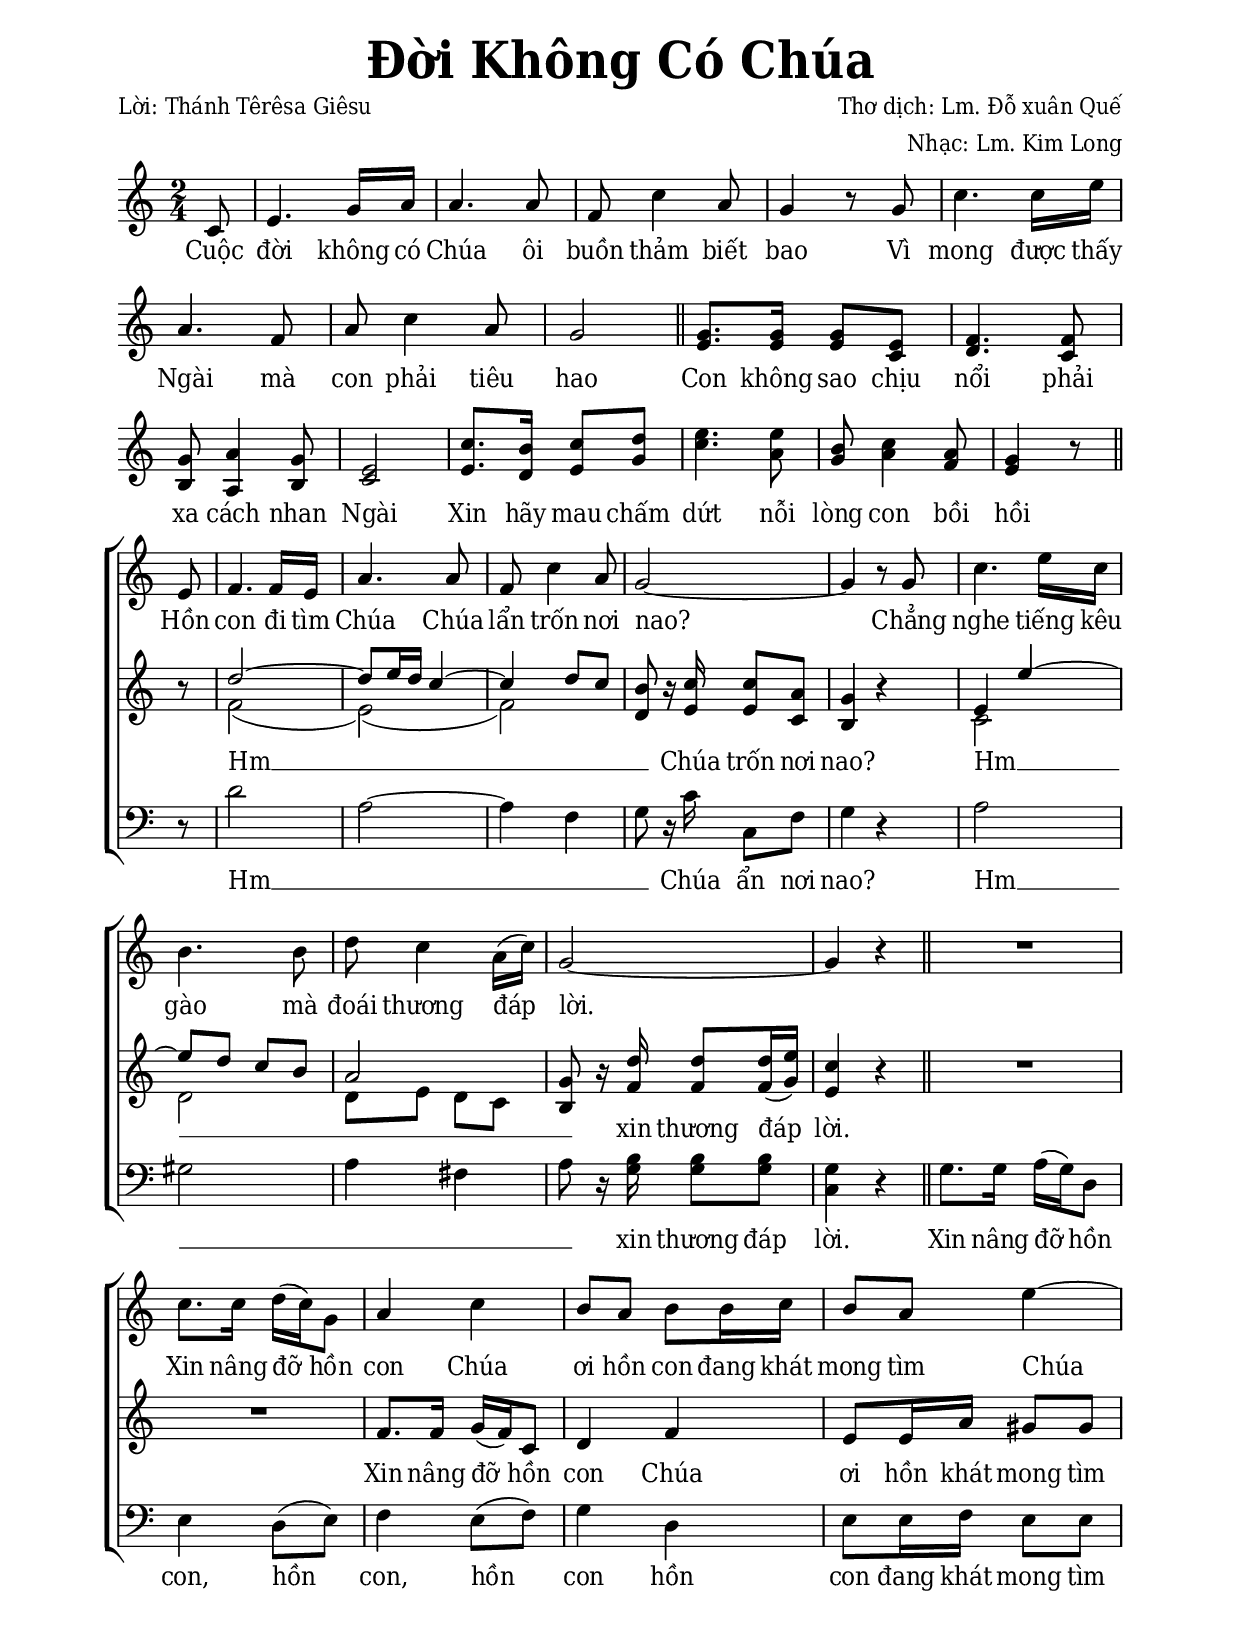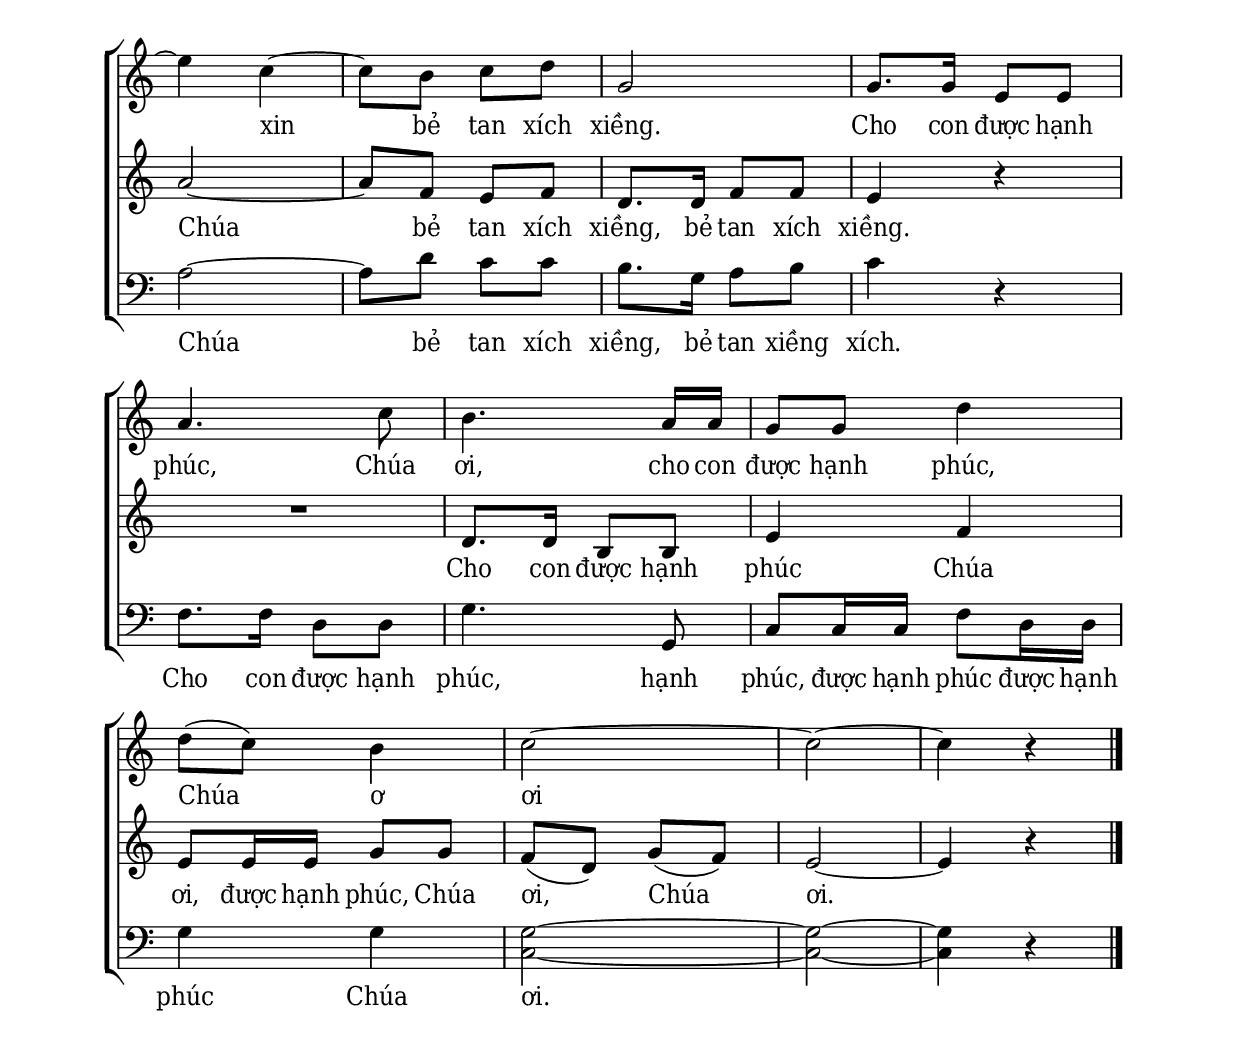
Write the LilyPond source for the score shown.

% Cài đặt chung
\version "2.22.1"
\include "english.ly"

\header {
  title = \markup { \fontsize #3 "Đời Không Có Chúa" }
  poet = "Lời: Thánh Têrêsa Giêsu"
  composer = "Thơ dịch: Lm. Đỗ xuân Quế"
  arranger = "Nhạc: Lm. Kim Long"
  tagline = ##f
}

% Nhạc
nhacDiepKhucSop = \relative c' {
  \autoPageBreaksOff
  \partial 8 c8 |
  e4. g16 a |
  a4. a8 |
  f c'4 a8 |
  g4 r8 g |
  c4. c16 e |
  a,4. f8 |
  a c4 a8 |
  g2 \bar "||"
  <<
    {
      g8. g16 g8 e |
      f4. f8 |
      g a4 g8 |
      e2 |
      c'8. b16 c8 d |
      e4. e8 |
      b8 c4 a8 |
      g4
    }
    {
      e8. e16 e8 c |
      d4. c8 |
      b a4 b8 |
      c2 |
      e8. d16 e8 g |
      c4. a8 |
      g a4 f8 |
      e4
    }
  >>
  r8 \bar "||" \break
  
  \partial 8 e8 |
  f4. f16 e |
  a4. a8 |
  f c'4 a8 |
  g2 ~ |
  g4 r8 g |
  c4. e16 c |
  b4. b8 |
  d c4 a16 (c) |
  g2 ~ |
  g4 r \bar "||"
  R2
  c8. c16 d16 (c) g8 |
  a4 c |
  b8 a b b16 c |
  b8 a e'4 ~ | \pageBreak
  e c ~ |
  c8 b c d |  
  g,2 |
  g8. g16 e8 e |
  a4. c8 |
  b4. a16 a |
  g8 g d'4 |
  d8 (c) b4 |
  c2 ~ |
  c ~ |
  c4 r \bar "|."
}

nhacDiepKhucAlto = \relative c'' {
  r8
  R2*15
  r4.
  r8
  <<
    {
      \voiceOne
      d2 ~ |
      d8 e16 d c4 ~ |
      c d8 c
    }
    \new Voice = "splitpart" {
      \voiceTwo
      f,2 ( |
      e) ( |
      f)
    }
  >>
  \oneVoice
  <<
    {
      b8 r16 c c8 a |
      g4 r |
    }
    {
      d8 r16 e e8 c |
      b4 r
    }
  >>
  <<
    {
      \voiceOne
      e4 e' ~ |
      e8 d c b |
      a2 |
    }
    \new Voice = "splitpart" {
      \voiceTwo
      c,2 |
      d |
      d8 e d c
    }
  >>
  \oneVoice
  <g' b,>8 r16
  \once \override NoteColumn.X-offset = 0.5 <>
  <<
    {
      d' d8 d16 (e) |
      c4 r |
    }
    {
      f,16 f8 f16 (g) |
      e4 r
    }
  >>
  R2*2
  f8. f16 g (f) c8 |
  d4 f |
  e8 e16 a gs8 gs |
  a2 ~ |
  a8 f e f |
  d8. d16 f8 f |
  e4 r |
  R2
  d8. d16 b8 b |
  e4 f |
  e8 e16 e g8 g |
  f (d) g (f) |
  e2 ~ |
  e4 r
}

nhacDiepKhucBas = \relative c' {
  r8
  R2*15
  r4.
  r8
  d2 |
  a ~ |
  a4 f |
  g8 r16 c c,8 f |
  g4 r |
  a2 |
  gs |
  a4 fs |
  a8 r16
  \once \override NoteColumn.X-offset = 0.5 <>
  <b g> <b g>8 <b g> |
  <g c,>4 r |
  g8. g16 a (g) d8 |
  e4 d8 (e) |
  f4 e8 (f) |
  g4 d |
  e8 e16 f e8 e |
  a2 ~ |
  a8 d c c |
  b8. g16 a8 b |
  c4 r |
  f,8. f16 d8 d |
  g4. g,8 |
  c c16 c f8 d16 d |
  g4 g |
  <g c,>2 ~ |
  <g c,> ~ |
  <g c,>4 r
}

% Lời
loiDiepKhucSop = \lyricmode {
  Cuộc đời không có Chúa ôi buồn thảm biết bao
  Vì mong được thấy Ngài mà con phải tiêu hao
  Con không sao chịu nổi phải xa cách nhan Ngài
  Xin hãy mau chấm dứt nỗi lòng con bồi hồi
  Hồn con đi tìm Chúa Chúa lẩn trốn nơi nao?
  Chẳng nghe tiếng kêu gào mà đoái thương đáp lời.
  Xin nâng đỡ hồn con Chúa ơi
  hồn con đang khát mong tìm Chúa
  xin bẻ tan xích xiềng.
  Cho con được hạnh phúc, Chúa ơi,
  cho con được hạnh phúc, Chúa ơ ơi
}

loiDiepKhucAlto = \lyricmode {
  Hm __ \repeat unfold 6 { _ }
  Chúa trốn nơi nao?
  Hm __ \repeat unfold 6 { _ }
  xin thương đáp lời.
  Xin nâng đỡ hồn con Chúa ơi
  hồn khát mong tìm Chúa
  bẻ tan xích xiềng, bẻ tan xích xiềng.
  Cho con được hạnh phúc Chúa ơi, được hạnh phúc,
  Chúa ơi, Chúa ơi.
}

loiDiepKhucBas = \lyricmode {
  Hm __ _ _ _
  Chúa ẩn nơi nao?
  Hm __ _ _ _ _
  xin thương đáp lời.
  Xin nâng đỡ hồn con, hồn con, hồn con hồn con
  đang khát mong tìm Chúa
  bẻ tan xích xiềng, bẻ tan xiềng xích.
  Cho con được hạnh phúc, hạnh phúc,
  được hạnh phúc được hạnh phúc Chúa ơi.
}

% Dàn trang
\paper {
  #(set-paper-size "a4")
  top-margin = 15\mm
  bottom-margin = 15\mm
  left-margin = 20\mm
  right-margin = 20\mm
  indent = #0
  #(define fonts
    (make-pango-font-tree
      "Deja Vu Serif Condensed"
      "Deja Vu Serif Condensed"
      "Deja Vu Serif Condensed"
      (/ 20 20)))
  print-page-number = #f
  page-count = #2
  ragged-bottom = ##t
}

TongNhip = {
  \key c \major \time 2/4
  \set Timing.beamExceptions = #'()
  \set Timing.baseMoment = #(ly:make-moment 1/4)
  \set Timing.beatStructure = #'(1 1)
}

% Đổi kích thước nốt cho bè phụ
notBePhu =
#(define-music-function (font-size music) (number? ly:music?)
   (for-some-music
     (lambda (m)
       (if (music-is-of-type? m 'rhythmic-event)
           (begin
             (set! (ly:music-property m 'tweaks)
                   (cons `(font-size . ,font-size)
                         (ly:music-property m 'tweaks)))
             #t)
           #f))
     music)
   music)

\score {
  \new ChoirStaff <<
    \new Staff <<
        \clef treble
        \new Voice = beSop {
          \TongNhip \nhacDiepKhucSop
        }
      \new Lyrics \lyricsto beSop \loiDiepKhucSop
    >>
    \new Staff <<
        \clef treble
        \new Voice = beAlto {
          \TongNhip \nhacDiepKhucAlto
        }
      \new Lyrics \lyricsto beAlto \loiDiepKhucAlto
    >>
    \new Staff <<
        \clef "bass"
        \new Voice = beBas {
          \TongNhip \nhacDiepKhucBas
        }
      \new Lyrics \lyricsto beBas \loiDiepKhucBas
    >>
  >>
  \layout {
    %\override Lyrics.LyricSpace.minimum-distance = #0.8
    \override Score.BarNumber.break-visibility = ##(#f #f #f)
    %\override Score.SpacingSpanner.uniform-stretching = ##t
    \context {
      \Staff \RemoveEmptyStaves
      \override VerticalAxisGroup.remove-first = ##t
    }
  }
}
